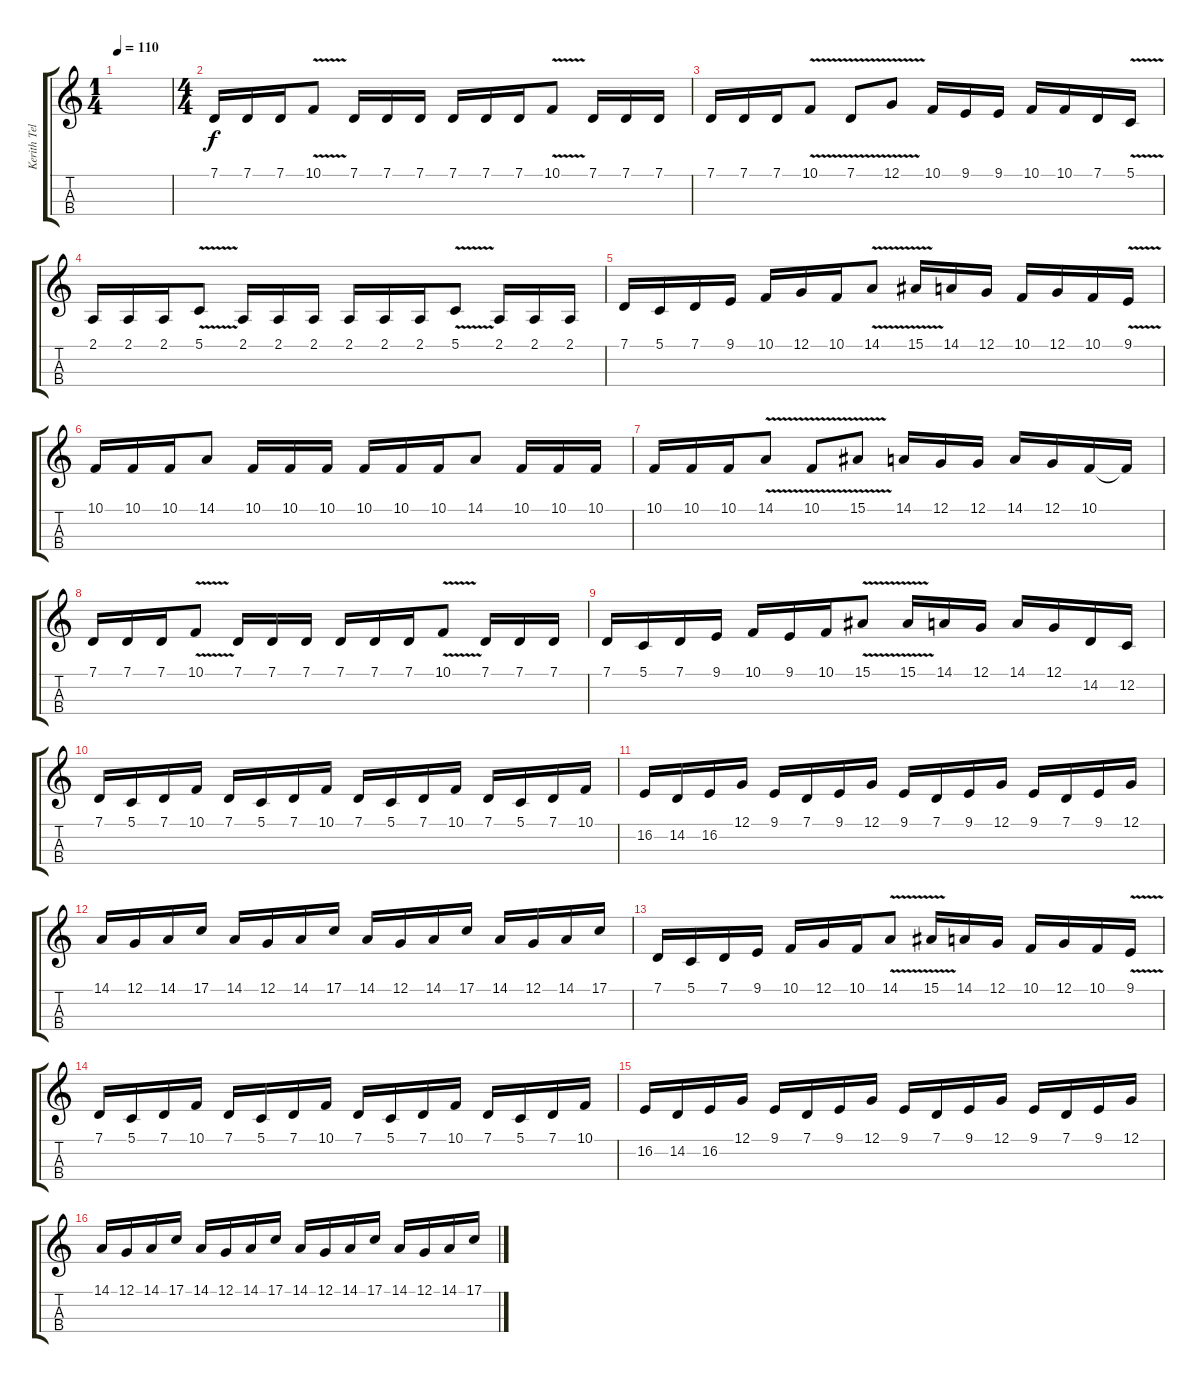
\track ("Kerith Telestai-Violin" "Kerith Tel") {instrument violin}
\staff {score tabs}
\tuning (G3 C3 G2 C2) {hide}
\ts (1 4)
\tempo 110
\clef g2
\ks c
|
\ts (4 4)
7.1.16 7.1.16 7.1.16 10.1{v}.8 7.1.16 7.1.16 7.1.16 7.1.16 7.1.16 7.1.16 10.1{v}.8 7.1.16 7.1.16 7.1.16 |
7.1.16 7.1.16 7.1.16 10.1{v}.8 7.1{v}.8 12.1{v}.8 10.1.16 9.1.16 9.1.16 10.1.16 10.1.16 7.1.16 5.1{v}.16 |
2.1.16 2.1.16 2.1.16 5.1{v}.8 2.1.16 2.1.16 2.1.16 2.1.16 2.1.16 2.1.16 5.1{v}.8 2.1.16 2.1.16 2.1.16 |
7.1.16 5.1.16 7.1.16 9.1.16 10.1.16 12.1.16 10.1.16 14.1{v}.8 15.1{v}.16 14.1.16 12.1.16 10.1.16 12.1.16 10.1.16 9.1{v}.16 |
10.1.16 10.1.16 10.1.16 14.1.8 10.1.16 10.1.16 10.1.16 10.1.16 10.1.16 10.1.16 14.1.8 10.1.16 10.1.16 10.1.16 |
10.1.16 10.1.16 10.1.16 14.1{v}.8 10.1{v}.8 15.1{v}.8 14.1.16 12.1.16 12.1.16 14.1.16 12.1.16 10.1.16 10.1{t}.16 |
7.1.16 7.1.16 7.1.16 10.1{v}.8 7.1.16 7.1.16 7.1.16 7.1.16 7.1.16 7.1.16 10.1{v}.8 7.1.16 7.1.16 7.1.16 |
7.1.16 5.1.16 7.1.16 9.1.16 10.1.16 9.1.16 10.1.16 15.1{v}.8 15.1{v}.16 14.1.16 12.1.16 14.1.16 12.1.16 14.2.16 12.2.16 |
7.1.16 5.1.16 7.1.16 10.1.16 7.1.16 5.1.16 7.1.16 10.1.16 7.1.16 5.1.16 7.1.16 10.1.16 7.1.16 5.1.16 7.1.16 10.1.16 |
16.2.16 14.2.16 16.2.16 12.1.16 9.1.16 7.1.16 9.1.16 12.1.16 9.1.16 7.1.16 9.1.16 12.1.16 9.1.16 7.1.16 9.1.16 12.1.16 |
14.1.16 12.1.16 14.1.16 17.1.16 14.1.16 12.1.16 14.1.16 17.1.16 14.1.16 12.1.16 14.1.16 17.1.16 14.1.16 12.1.16 14.1.16 17.1.16 |
7.1.16 5.1.16 7.1.16 9.1.16 10.1.16 12.1.16 10.1.16 14.1{v}.8 15.1{v}.16 14.1.16 12.1.16 10.1.16 12.1.16 10.1.16 9.1{v}.16 |
7.1.16 5.1.16 7.1.16 10.1.16 7.1.16 5.1.16 7.1.16 10.1.16 7.1.16 5.1.16 7.1.16 10.1.16 7.1.16 5.1.16 7.1.16 10.1.16 |
16.2.16 14.2.16 16.2.16 12.1.16 9.1.16 7.1.16 9.1.16 12.1.16 9.1.16 7.1.16 9.1.16 12.1.16 9.1.16 7.1.16 9.1.16 12.1.16 |
14.1.16 12.1.16 14.1.16 17.1.16 14.1.16 12.1.16 14.1.16 17.1.16 14.1.16 12.1.16 14.1.16 17.1.16 14.1.16 12.1.16 14.1.16 17.1.16
